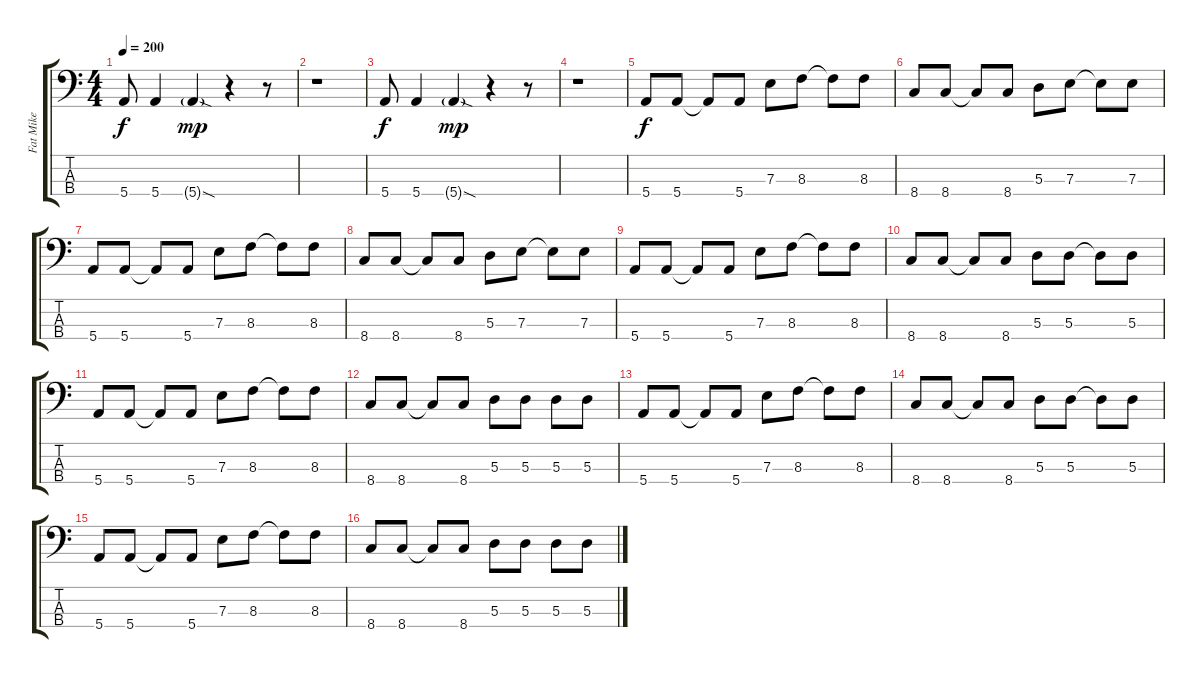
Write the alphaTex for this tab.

\track ("Fat Mike" "Fat Mike") {instrument electricbasspick}
\staff {score tabs}
\tuning (G2 D2 A1 E1) {hide}
\ts (4 4)
\tempo 200
\clef f4
\ks c
5.4.8{dy f instrument electricbasspick} 5.4.4 5.4{sod g}.4{dy mp} r.4 r.8 |
r.1 |
5.4.8{dy f} 5.4.4 5.4{sod g}.4{dy mp} r.4 r.8 |
r.1 |
5.4.8{dy f} 5.4.8 5.4{t}.8 5.4.8 7.3.8 8.3.8 8.3{t}.8 8.3.8 |
8.4.8 8.4.8 8.4{t}.8 8.4.8 5.3.8 7.3.8 7.3{t}.8 7.3.8 |
5.4.8 5.4.8 5.4{t}.8 5.4.8 7.3.8 8.3.8 8.3{t}.8 8.3.8 |
8.4.8 8.4.8 8.4{t}.8 8.4.8 5.3.8 7.3.8 7.3{t}.8 7.3.8 |
5.4.8 5.4.8 5.4{t}.8 5.4.8 7.3.8 8.3.8 8.3{t}.8 8.3.8 |
8.4.8 8.4.8 8.4{t}.8 8.4.8 5.3.8 5.3.8 5.3{t}.8 5.3.8 |
5.4.8 5.4.8 5.4{t}.8 5.4.8 7.3.8 8.3.8 8.3{t}.8 8.3.8 |
8.4.8 8.4.8 8.4{t}.8 8.4.8 5.3.8 5.3.8 5.3.8 5.3.8 |
5.4.8 5.4.8 5.4{t}.8 5.4.8 7.3.8 8.3.8 8.3{t}.8 8.3.8 |
8.4.8 8.4.8 8.4{t}.8 8.4.8 5.3.8 5.3.8 5.3{t}.8 5.3.8 |
5.4.8 5.4.8 5.4{t}.8 5.4.8 7.3.8 8.3.8 8.3{t}.8 8.3.8 |
8.4.8 8.4.8 8.4{t}.8 8.4.8 5.3.8 5.3.8 5.3.8 5.3.8
